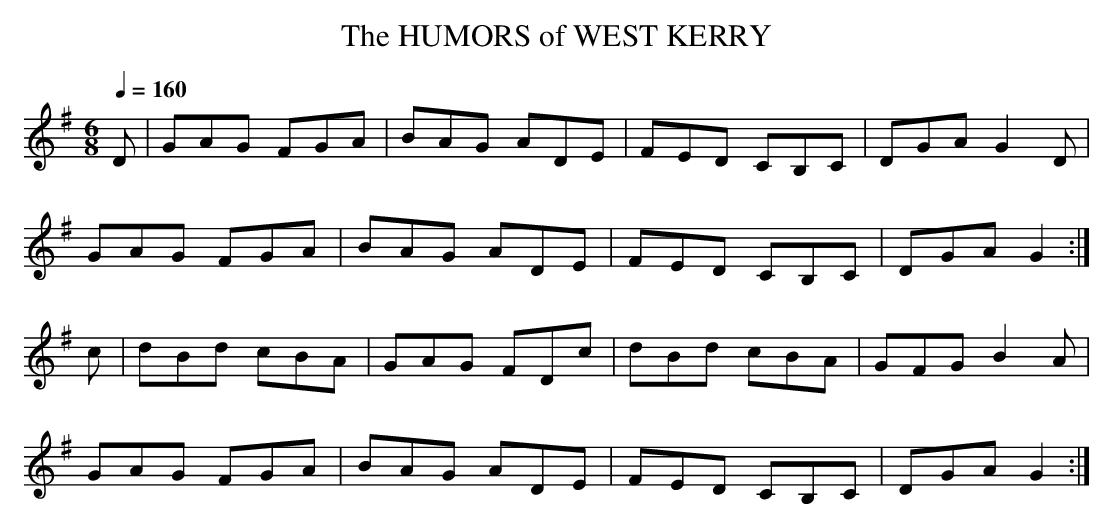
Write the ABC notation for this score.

X:1
T:HUMORS of WEST KERRY, The
Q:1/4=160
M:6/8
L:1/8
K:G
D|GAG FGA|BAG ADE|FED CB,C|DGA G2D|
GAG FGA|BAG ADE|FED CB,C|DGA G2 :|
c|dBd cBA|GAG FDc|dBd cBA|GFG B2A|
GAG FGA|BAG ADE|FED CB,C|DGA G2 :|
